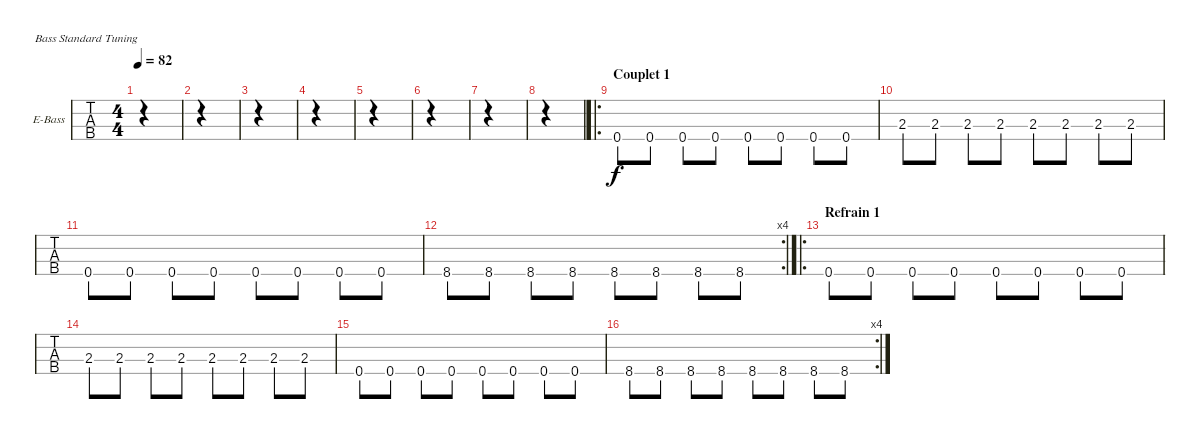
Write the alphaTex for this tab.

\bracketExtendMode groupsimilarinstruments
\firstSystemTrackNameOrientation horizontal
\otherSystemsTrackNameOrientation horizontal
\track ("Basse" "E-Bass") {instrument electricbassfinger}
\staff {tabs}
\tuning (G2 D2 A1 E1)
\ts (4 4)
\beaming (8 2 2 2 2)
\tempo 82
\clef f4
\scale
0.485477
\ks c
|
\scale
0.257261 |
\scale
0.257261 |
\scale
0.333333 |
\scale
0.333333 |
\scale
0.333333 |
\scale
0.275556 |
\scale
0.275556 |
\ro
\section ("" "Couplet 1")
\scale
0.448889 0.4.8 0.4.8 0.4.8 0.4.8 0.4.8 0.4.8 0.4.8 0.4.8 |
\scale
0.326007 2.3.8 2.3.8 2.3.8 2.3.8 2.3.8 2.3.8 2.3.8 2.3.8 |
\scale
0.326007 0.4.8 0.4.8 0.4.8 0.4.8 0.4.8 0.4.8 0.4.8 0.4.8 |
\rc 4
\scale
0.347985 8.4.8 8.4.8 8.4.8 8.4.8 8.4.8 8.4.8 8.4.8 8.4.8 |
\ro
\section ("" "Refrain 1")
\scale
0.362007 0.4.8 0.4.8 0.4.8 0.4.8 0.4.8 0.4.8 0.4.8 0.4.8 |
\scale
0.318996 2.3.8 2.3.8 2.3.8 2.3.8 2.3.8 2.3.8 2.3.8 2.3.8 |
\scale
0.318996 0.4.8 0.4.8 0.4.8 0.4.8 0.4.8 0.4.8 0.4.8 0.4.8 |
\rc 4
\scale
0.333333 8.4.8 8.4.8 8.4.8 8.4.8 8.4.8 8.4.8 8.4.8 8.4.8
